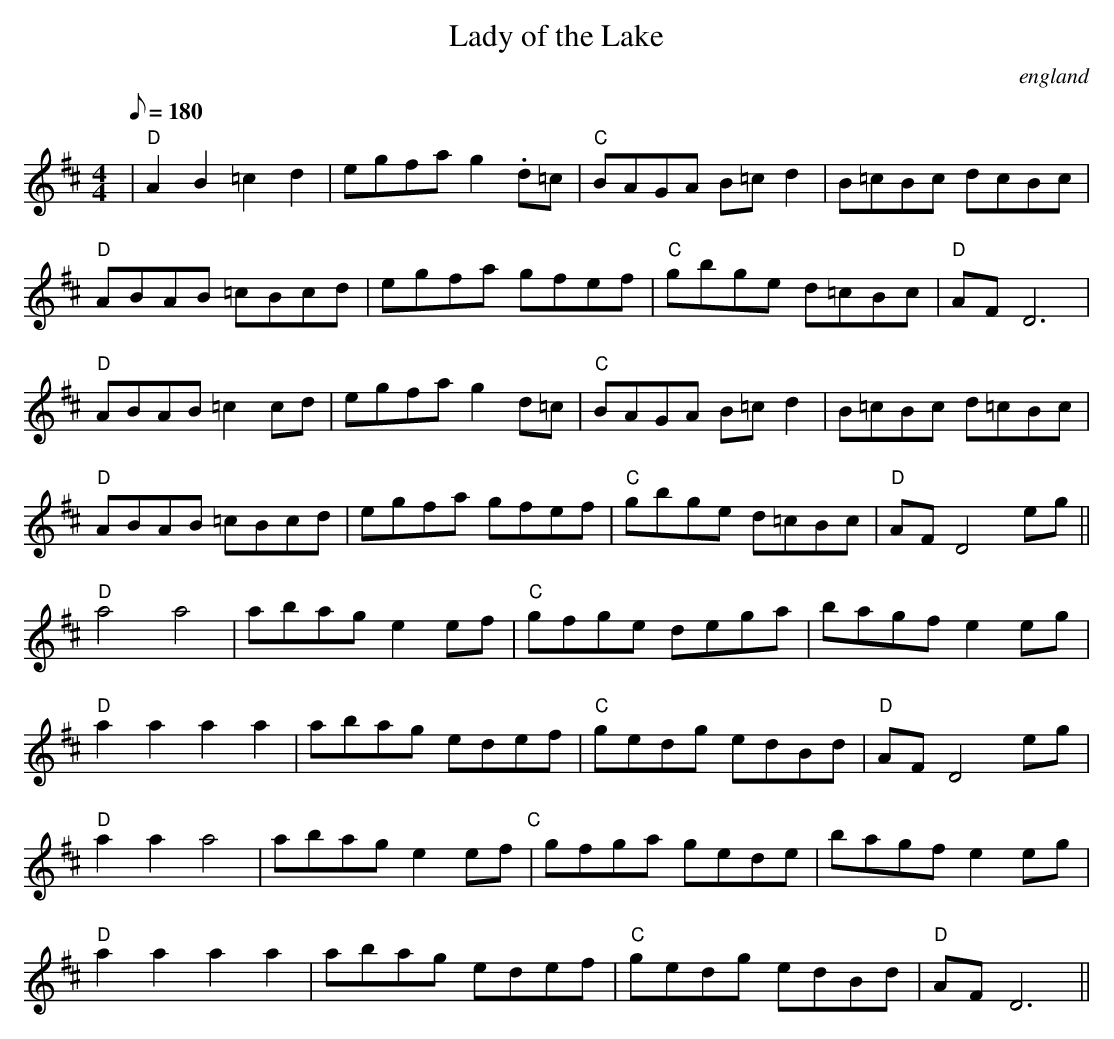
X:1
T:Lady of the Lake
O:england
M:4/4
L:1/8
Q:180
K:D
|"D"A2 B2 =c2 d2|egfa g2. d=c|"C"BAGA B=c d2| B=cBc dcBc|
"D" ABAB =cBcd|egfa gfef|"C" gbge d=cBc|"D"AF D6|
"D"ABAB =c2 cd|egfa g2 d=c|"C" BAGA B=c d2|B=cBc d=cBc|
"D"ABAB =cBcd| egfa gfef|"C"gbge d=cBc|"D"AF D4 eg ||
"D"a4 a4 |abag e2 ef|"C"gfge  dega| bagf e2 eg|
"D"a2 a2 a2 a2| abag edef|"C" gedg edBd|"D" AF D4 eg|
"D"a2 a2 a4|abag e2 ef"C"|gfga gede|bagf e2 eg|
"D"a2 a2 a2 a2|abag edef|"C"gedg edBd|"D" AF D6||
